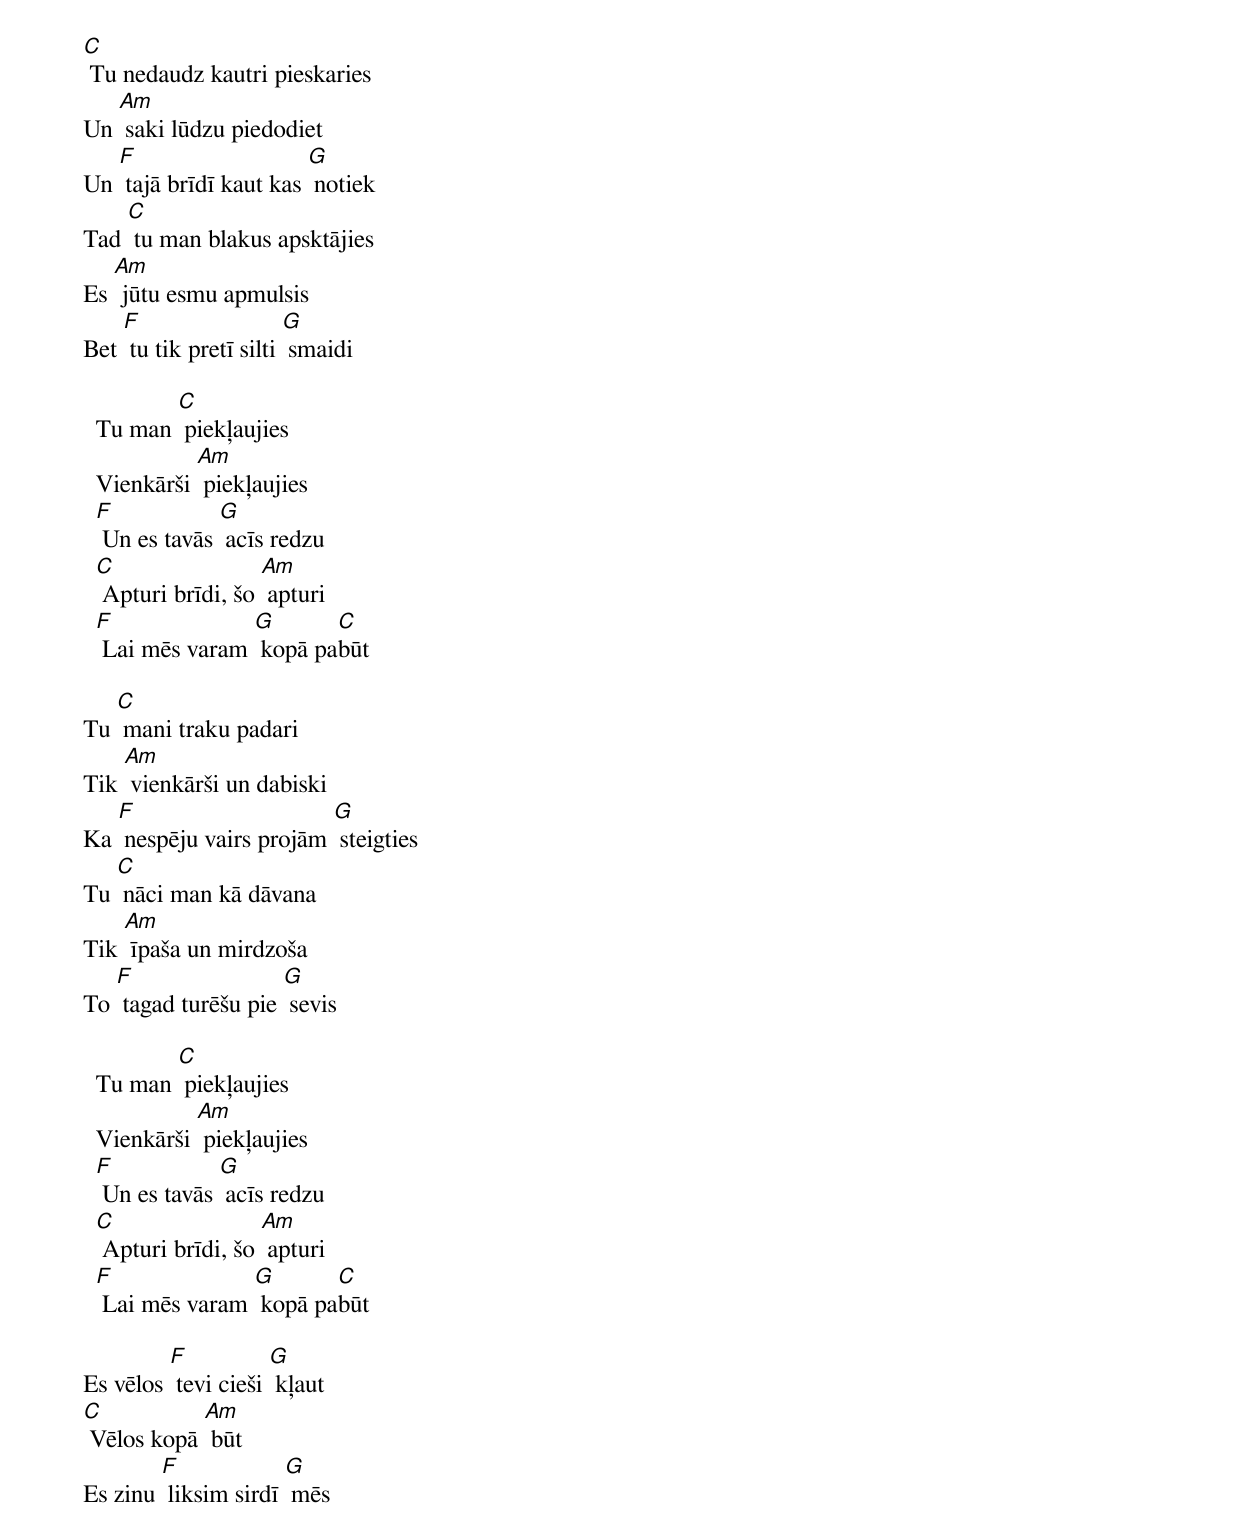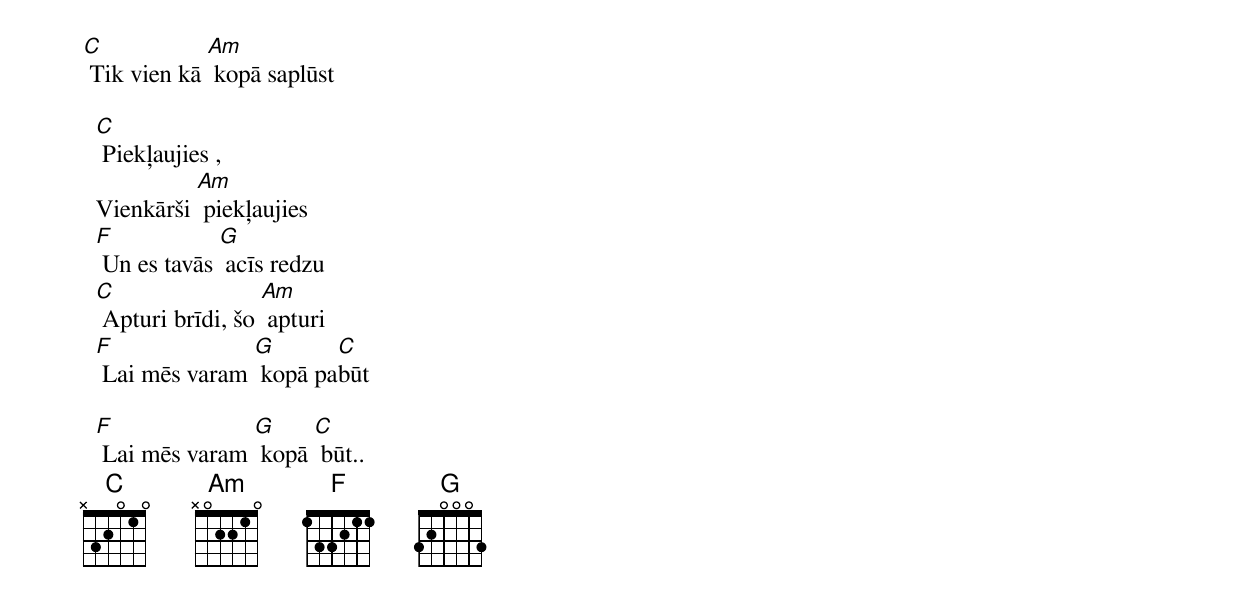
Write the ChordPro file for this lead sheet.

[C] Tu nedaudz kautri pieskaries
Un [Am] saki lūdzu piedodiet
Un [F] tajā brīdī kaut kas [G] notiek
Tad [C] tu man blakus apsktājies
Es [Am] jūtu esmu apmulsis
Bet [F] tu tik pretī silti [G] smaidi

  Tu man [C] piekļaujies
  Vienkārši [Am] piekļaujies
  [F] Un es tavās [G] acīs redzu
  [C] Apturi brīdi, šo [Am] apturi
  [F] Lai mēs varam [G] kopā pa[C]būt

Tu [C] mani traku padari
Tik [Am] vienkārši un dabiski
Ka [F] nespēju vairs projām [G] steigties
Tu [C] nāci man kā dāvana
Tik [Am] īpaša un mirdzoša
To [F] tagad turēšu pie [G] sevis

  Tu man [C] piekļaujies
  Vienkārši [Am] piekļaujies
  [F] Un es tavās [G] acīs redzu
  [C] Apturi brīdi, šo [Am] apturi
  [F] Lai mēs varam [G] kopā pa[C]būt

Es vēlos [F] tevi cieši [G] kļaut
[C] Vēlos kopā [Am] būt
Es zinu [F] liksim sirdī [G] mēs
[C] Tik vien kā [Am] kopā saplūst

  [C] Piekļaujies ,
  Vienkārši [Am] piekļaujies
  [F] Un es tavās [G] acīs redzu
  [C] Apturi brīdi, šo [Am] apturi
  [F] Lai mēs varam [G] kopā pa[C]būt

  [F] Lai mēs varam [G] kopā [C] būt..
